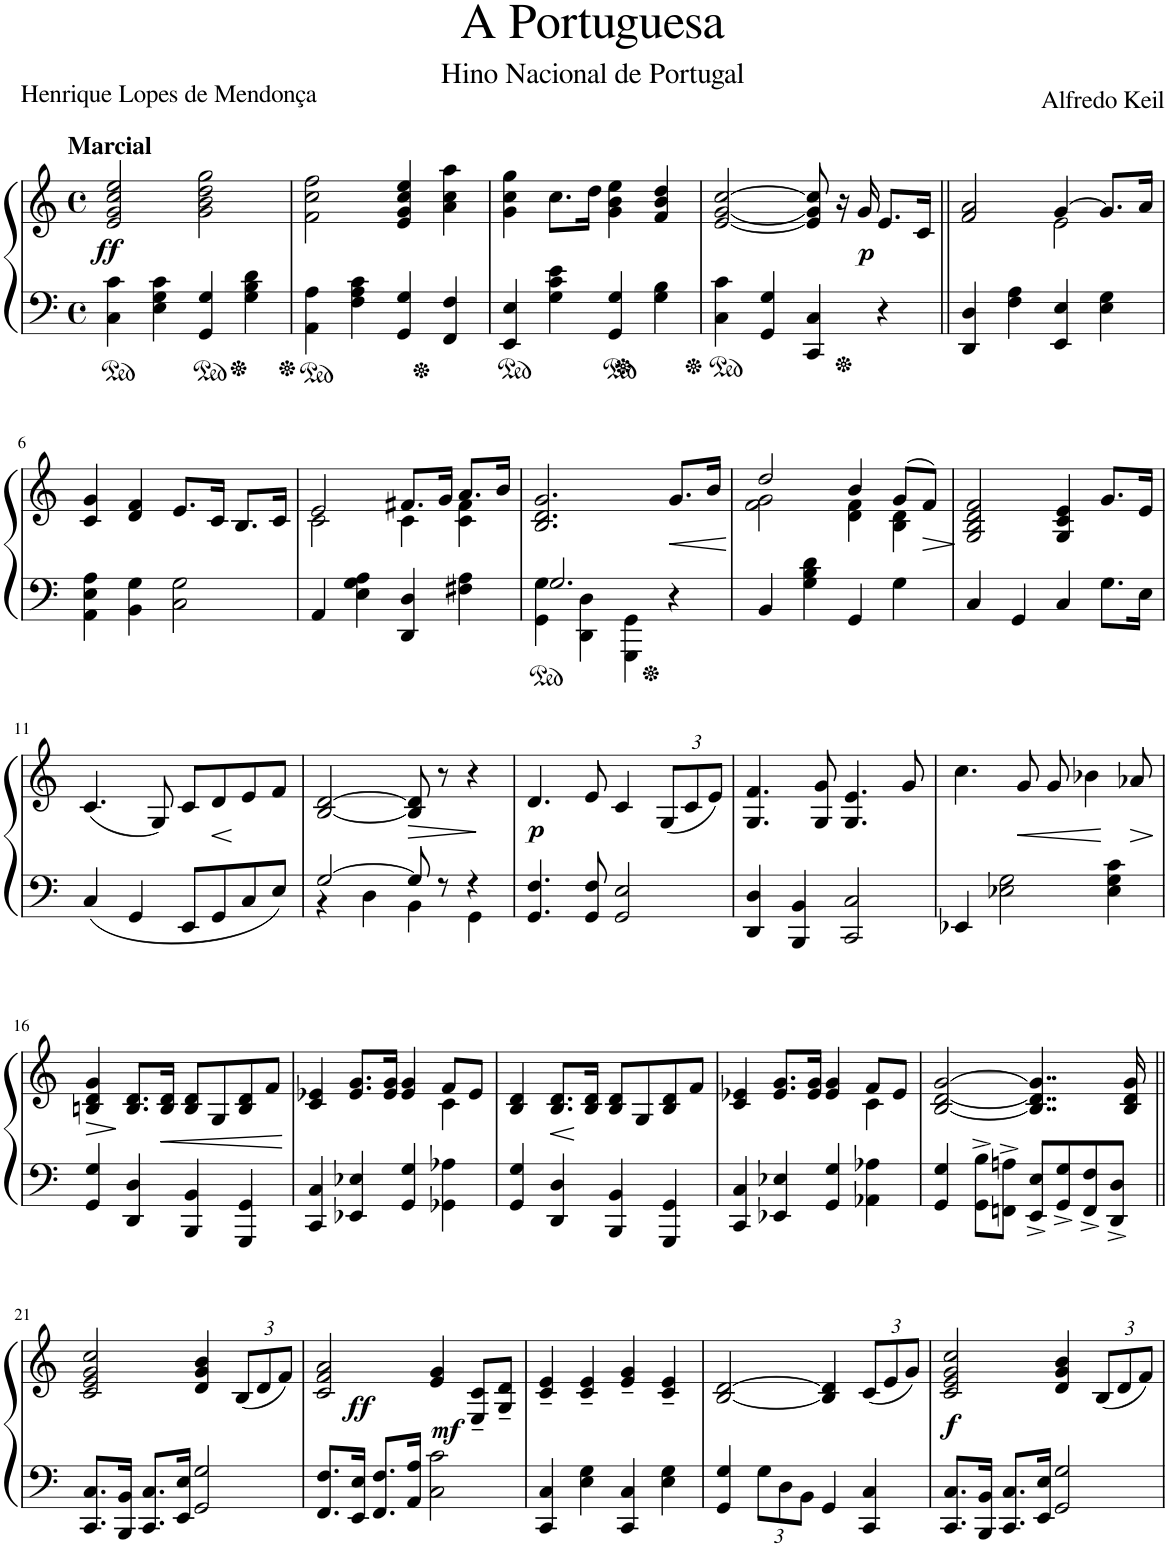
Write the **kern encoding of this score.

**kern	**kern	**dynam
*part1	*part1	*part1
*staff2	*staff1	*staff1/2
*I"Piano	*	*
*I'Pno.	*	*
*clefF4	*clefG2	*
*k[]	*k[]	*
*M4/4	*M4/4	*
*met(c)	*met(c)	*
=1	=1	=1
!	!LO:TX:a:B:t=Marcial	!
!	!	!LO:DY:b
4C\ 4c\	2e/ 2g/ 2cc/ 2ee/	ff
4E\ 4G\ 4c\	.	.
4GG/ 4G/	2g\ 2b\ 2dd\ 2gg\	.
4G\ 4B\ 4d\	.	.
=2	=2	=2
4AA\ 4A\	2f\ 2cc\ 2ff\	.
4F\ 4A\ 4c\	.	.
4GG/ 4G/	4e/ 4g/ 4cc/ 4ee/	.
4FF/ 4F/	4a\ 4cc\ 4aa\	.
=3	=3	=3
4EE/ 4E/	4g\ 4cc\ 4gg\	.
4G\ 4c\ 4e\	8.cc\L	.
.	16dd\Jk	.
4GG/ 4G/	4g\ 4b\ 4ee\	.
4G\ 4B\	4f/ 4b/ 4dd/	.
=4	=4	=4
4C\ 4c\	[2e/ [2g/ [2cc/	.
4GG/ 4G/	.	.
4CC/ 4C/	8e/] 8g/] 8cc/]	.
.	16r	.
!	!	!LO:DY:b
.	16g/	p
4r	8.e/L	.
.	16c/Jk	.
=5||	=5||	=5||
*	*^	*
4DD/ 4D/	2f/ 2a/	2ryy	.
4F\ 4A\	.	.	.
4EE/ 4E/	[4g/	2e\	.
4E\ 4G\	8.g/L]	.	.
.	16a/Jk	.	.
*	*v	*v	*
!!LO:LB:g=z
=6	=6	=6
4AA\ 4E\ 4A\	4c/ 4g/	.
4BB\ 4G\	4d/ 4f/	.
2C\ 2G\	8.e/L	.
.	16c/Jk	.
.	8.B/L	.
.	16c/Jk	.
=7	=7	=7
*	*^	*
4AA/	2e/	2c\	.
4E\ 4G\ 4A\	.	.	.
4DD/ 4D/	8.f#X/L	4c\	.
.	16g/Jk	.	.
4F#X\ 4A\	8.a/L	4c\ 4f#\	.
.	16b/Jk	.	.
*	*v	*v	*
=8	=8	=8
*^	*	*
2.G/	4GG\ 4G\	2.B/ 2.d/ 2.g/	.
.	4DD\ 4D\	.	.
.	4GGG\ 4GG\	.	.
!	!	!	!LO:HP:b
4r	4ryy	8.g/L	<
.	.	16b/Jk	[
*v	*v	*	*
=9	=9	=9
*	*^	*
4BB/	2dd/	2f\ 2g\	.
4G\ 4B\ 4d\	.	.	.
4GG/	4b/	4d\ 4f\	.
4G\	(8g/L	4B\ 4d\	.
!	!	!	!LO:HP:b
.	8f/J)	.	>
*	*v	*v	*
.	.	]
=10	=10	=10
4C/	2G/ 2B/ 2d/ 2f/	.
4GG/	.	.
4C/	4G/ 4c/ 4e/	.
8.G\L	8.g/L	.
16E\Jk	16e/Jk	.
!!LO:LB:g=z
=11	=11	=11
4C/	(4.c/	.
4GG/	.	.
.	8G/)	.
8EE/L	8c/L	.
!	!	!LO:HP:b
8GG/	8d/	<
8C/	8e/	[
8E/J	8f/J	.
=12	=12	=12
*^	*	*
[2G/	4r	[2B/ [2d/	.
.	4D\	.	.
!	!	!	!LO:HP:b
8G/]	4BB\	8B/] 8d/]	>
8r	.	8r	]
4r	4GG\	4r	.
=13	=13	=13	=13
!	!	!	!LO:DY:b
*v	*v	*	*
4.GG/ 4.F/	4.d/	p
8GG/ 8F/	8e/	.
2GG/ 2E/	4c/	.
*	*Xbrackettup	*
.	(12G/L	.
.	12c/	.
.	12e/J)	.
=14	=14	=14
4DD/ 4D/	4.G/ 4.f/	.
4BBB/ 4BB/	.	.
.	8G/ 8g/	.
2CC/ 2C/	4.G/ 4.e/	.
.	8g/	.
=15	=15	=15
4EE-X/	4.cc\	.
2E-X\ 2G\	.	.
!	!	!LO:HP:b
.	8g/	<
.	8g/	[
.	4b-X\	.
4E-\ 4G\ 4c\	.	.
!	!	!LO:HP:b
.	8a-X/	>
.	.	]
!!LO:LB:g=z
=16	=16	=16
!	!	!LO:HP:b
4GG/ 4G/	4Bn/ 4d/ 4g/	>
4DD/ 4D/	8.B/ 8.d/L	]
!	!	!LO:HP:b
.	16B/ 16d/Jk	<
4BBB/ 4BB/	8B/ 8d/L	[
.	8G/	.
4GGG/ 4GG/	8B/ 8d/	.
.	8f/J	.
=17	=17	=17
*	*^	*
4CC/ 4C/	4c/ 4e-X/	2.ryy	.
4EE-X/ 4E-X/	8.e-/ 8.g/L	.	.
.	16e-/ 16g/Jk	.	.
4GG/ 4G/	4e-/ 4g/	.	.
4GG-X\ 4A-X\	8f/L	4c\	.
.	8e-/J	.	.
*	*v	*v	*
=18	=18	=18
4GG/ 4G/	4B/ 4d/	.
!	!	!LO:HP:b
4DD/ 4D/	8.B/ 8.d/L	<
.	16B/ 16d/Jk	[
4BBB/ 4BB/	8B/ 8d/L	.
.	8G/	.
4GGG/ 4GG/	8B/ 8d/	.
.	8f/J	.
=19	=19	=19
*	*^	*
4CC/ 4C/	4c/ 4e-X/	2.ryy	.
4EE-X/ 4E-X/	8.e-/ 8.g/L	.	.
.	16e-/ 16g/Jk	.	.
4GG/ 4G/	4e-/ 4g/	.	.
4AA-X\ 4A-X\	8f/L	4c\	.
.	8e-/J	.	.
*	*v	*v	*
=20	=20	=20
4GG/ 4G/	[2B/ [2d/ [2g/	.
8GG\^ 8B\^L	.	.
8FFn\^ 8An\^J	.	.
8EE/^ 8E/^L	4..B/] 4..d/] 4..g/]	.
8GG/^ 8G/^	.	.
8FF/^ 8F/^	.	.
8DD/^ 8D/^J	.	.
.	16B/ 16d/ 16g/	.
!!LO:LB:g=z
=21||	=21||	=21||
8.CC/ 8.C/L	2c/ 2e/ 2g/ 2cc/	.
16BBB/ 16BB/Jk	.	.
8.CC/ 8.C/L	.	.
16EE/ 16E/Jk	.	.
2GG/ 2G/	4d/ 4g/ 4b/	.
.	(12B/L	.
.	12d/	.
.	12f/J)	.
=22	=22	=22
*	*^	*
8.FF/ 8.F/L	2c/ 2f/ 2a/	8.ryy	.
!	!	!	!LO:DY:b
16EE/ 16E/Jk	.	2ryy	ff
8.FF/ 8.F/L	.	.	.
16AA/ 16A/Jk	.	.	.
!	!	!	!LO:DY:b
2C\ 2c\	4e/ 4g/	.	mf
.	.	4ryy	.
.	8E/~ 8c/~L	.	.
.	8G/~ 8d/~J	.	.
.	.	16ryy	.
*	*v	*v	*
=23	=23	=23
4CC/ 4C/	4c/~ 4e/~	.
4E\ 4G\	4c/~ 4e/~	.
4CC/ 4C/	4e/~ 4g/~	.
4E\ 4G\	4c/~ 4e/~	.
=24	=24	=24
4GG/ 4G/	[2B/ [2d/	.
*Xbrackettup	*	*
12G\L	.	.
12D\	.	.
12BB\J	.	.
4GG/	4B/] 4d/]	.
4CC/ 4C/	(12c/L	.
.	12e/	.
.	12g/J)	.
=25	=25	=25
!	!	!LO:DY:b
8.CC/ 8.C/L	2c/ 2e/ 2g/ 2cc/	f
16BBB/ 16BB/Jk	.	.
8.CC/ 8.C/L	.	.
16EE/ 16E/Jk	.	.
2GG/ 2G/	4d/ 4g/ 4b/	.
.	(12B/L	.
.	12d/	.
.	12f/J)	.
=	=	=
*-	*-	*-
